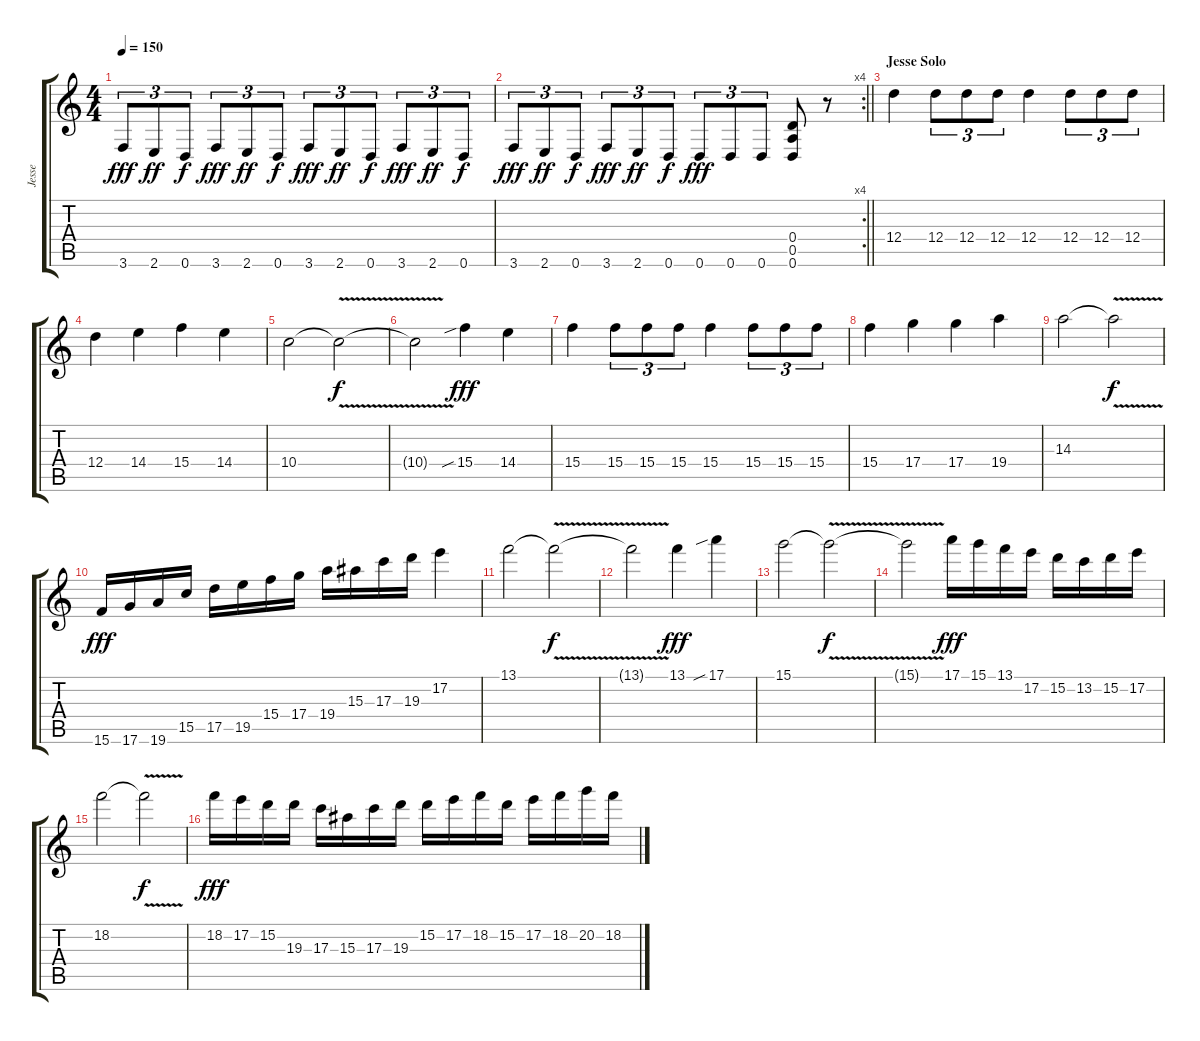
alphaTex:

\track ("Jesse" "Jesse") {instrument electricguitarclean}
\staff {score tabs}
\tuning (E4 B3 G3 D3 A2 D2) {hide}
\ts (4 4)
\tempo 150
\clef g2
\ks c
3.6.8{tu (3 2) dy fff} 2.6.8{tu (3 2) dy ff} 0.6.8{tu (3 2) dy f} 3.6.8{tu (3 2) dy fff} 2.6.8{tu (3 2) dy ff} 0.6.8{tu (3 2) dy f} 3.6.8{tu (3 2) dy fff} 2.6.8{tu (3 2) dy ff} 0.6.8{tu (3 2) dy f} 3.6.8{tu (3 2) dy fff} 2.6.8{tu (3 2) dy ff} 0.6.8{tu (3 2) dy f} |
\rc 4
\barLineRight lightlight
3.6.8{tu (3 2) dy fff} 2.6.8{tu (3 2) dy ff} 0.6.8{tu (3 2) dy f} 3.6.8{tu (3 2) dy fff} 2.6.8{tu (3 2) dy ff} 0.6.8{tu (3 2) dy f} 0.6.8{tu (3 2) dy fff} 0.6.8{tu (3 2)} 0.6.8{tu (3 2)} (0.4 0.5 0.6).8 r.8 |
\section ("" "Jesse Solo")
12.4.4 12.4.8{tu (3 2)} 12.4.8{tu (3 2)} 12.4.8{tu (3 2)} 12.4.4 12.4.8{tu (3 2)} 12.4.8{tu (3 2)} 12.4.8{tu (3 2)} |
12.4.4 14.4.4 15.4.4 14.4.4 |
10.4.2 10.4{v t}.2{dy f} |
10.4{v t}.2 15.4{sib}.4{dy fff} 14.4.4 |
15.4.4 15.4.8{tu (3 2)} 15.4.8{tu (3 2)} 15.4.8{tu (3 2)} 15.4.4 15.4.8{tu (3 2)} 15.4.8{tu (3 2)} 15.4.8{tu (3 2)} |
15.4.4 17.4.4 17.4.4 19.4.4 |
14.3.2 14.3{v t}.2{dy f} |
15.6.16{dy fff} 17.6.16 19.6.16 15.5.16 17.5.16 19.5.16 15.4.16 17.4.16 19.4.16 15.3.16 17.3.16 19.3.16 17.2.4 |
13.1.2 13.1{v t}.2{dy f} |
13.1{t}.2 13.1.4{dy fff} 17.1{sib}.4 |
15.1.2 15.1{v t}.2{dy f} |
15.1{v t}.2 17.1.16{dy fff} 15.1.16 13.1.16 17.2.16 15.2.16 13.2.16 15.2.16 17.2.16 |
18.2.2 18.2{v t}.2{dy f} |
18.2.16{dy fff} 17.2.16 15.2.16 19.3.16 17.3.16 15.3.16 17.3.16 19.3.16 15.2.16 17.2.16 18.2.16 15.2.16 17.2.16 18.2.16 20.2.16 18.2.16
